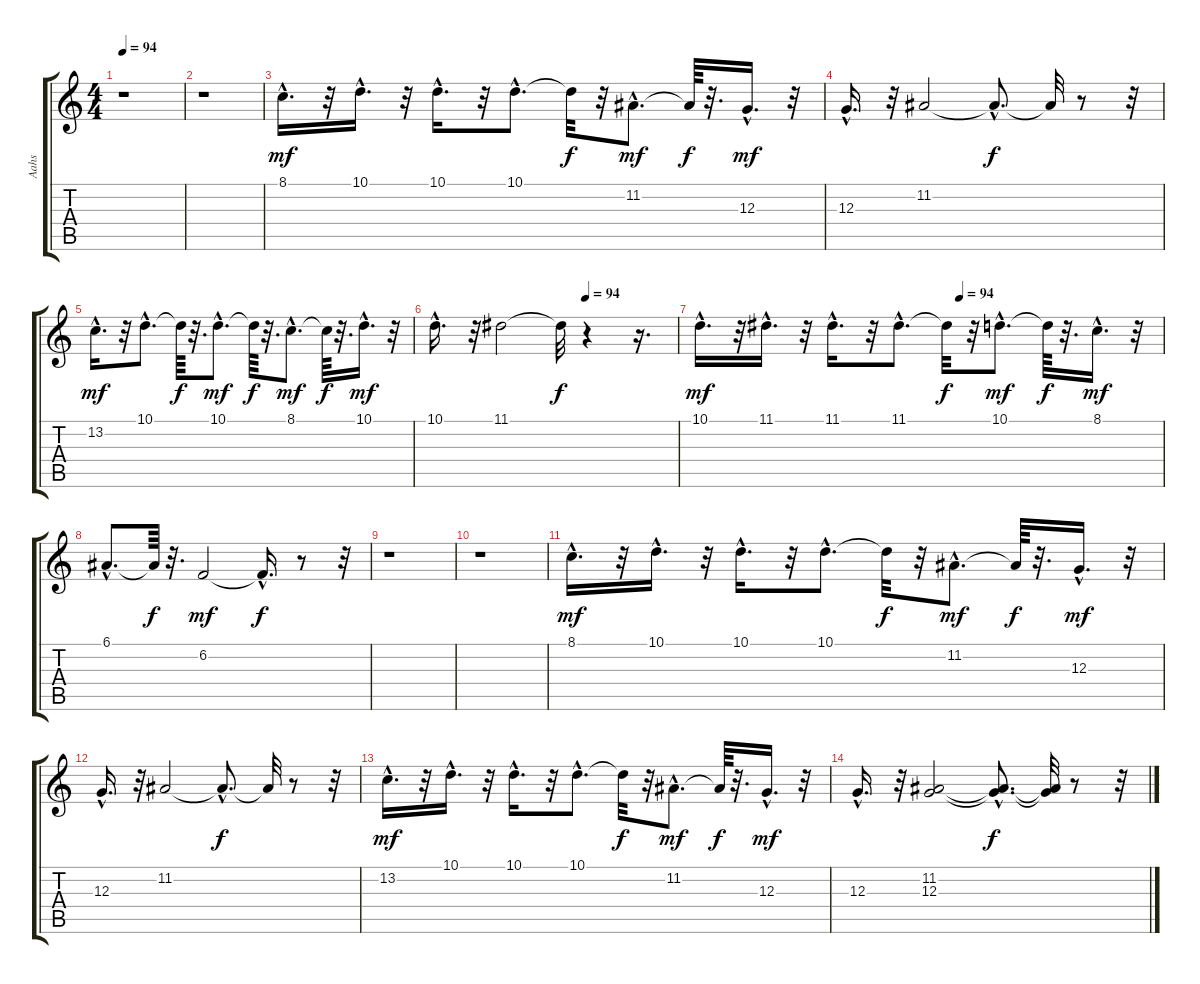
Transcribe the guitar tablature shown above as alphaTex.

\track ("Aahs" "Aahs") {instrument choiraahs}
\staff {score tabs}
\tuning (E4 B3 G3 D3 A2 E2) {hide}
\ts (4 4)
\tempo 94
\clef g2
\ks c
r.1{dy f} |
r.1 |
8.1{hac}.16{d dy mf} r.32 10.1{hac}.16{d} r.32 10.1{hac}.16{d} r.32 10.1{hac}.8{d} 10.1{t}.32{dy f} r.32 11.2{hac}.8{d dy mf} 11.2{t}.64{dy f} r.32{d} 12.3{hac}.16{d dy mf} r.32 |
12.3{hac}.16{d} r.32 11.2.2 11.2{hac t}.8{d dy f} 11.2{t}.32 r.8 r.32 |
13.2{hac}.16{d dy mf} r.32 10.1{hac}.8{d} 10.1{t}.64{dy f} r.32{d} 10.1{hac}.8{d dy mf} 10.1{t}.64{dy f} r.32{d} 8.1{hac}.8{d dy mf} 8.1{t}.64{dy f} r.32{d} 10.1{hac}.16{d dy mf} r.32 |
\tempo (94 0.625)
10.1{hac}.16{d} r.32 11.1.2 11.1{t}.32{dy f} r.4 r.16{d} |
\tempo (94 0.5625)
10.1{hac}.16{d dy mf} r.32 11.1{hac}.16{d} r.32 11.1{hac}.16{d} r.32 11.1{hac}.8{d} 11.1{t}.32{dy f} r.32 10.1{hac}.8{d dy mf} 10.1{t}.64{dy f} r.32{d} 8.1{hac}.16{d dy mf} r.32 |
6.1{hac}.8{d} 6.1{t}.64{dy f} r.32{d} 6.2.2{dy mf} 6.2{hac t}.16{d dy f} r.8 r.32 |
r.1 |
r.1 |
8.1{hac}.16{d dy mf} r.32 10.1{hac}.16{d} r.32 10.1{hac}.16{d} r.32 10.1{hac}.8{d} 10.1{t}.32{dy f} r.32 11.2{hac}.8{d dy mf} 11.2{t}.64{dy f} r.32{d} 12.3{hac}.16{d dy mf} r.32 |
12.3{hac}.16{d} r.32 11.2.2 11.2{hac t}.8{d dy f} 11.2{t}.32 r.8 r.32 |
13.2{hac}.16{d dy mf} r.32 10.1{hac}.16{d} r.32 10.1{hac}.16{d} r.32 10.1{hac}.8{d} 10.1{t}.32{dy f} r.32 11.2{hac}.8{d dy mf} 11.2{t}.64{dy f} r.32{d} 12.3{hac}.16{d dy mf} r.32 |
12.3{hac}.16{d} r.32 (11.2 12.3).2 (11.2{hac t} 12.3{hac t}).8{d dy f} (11.2{t} 12.3{t}).32 r.8 r.32
